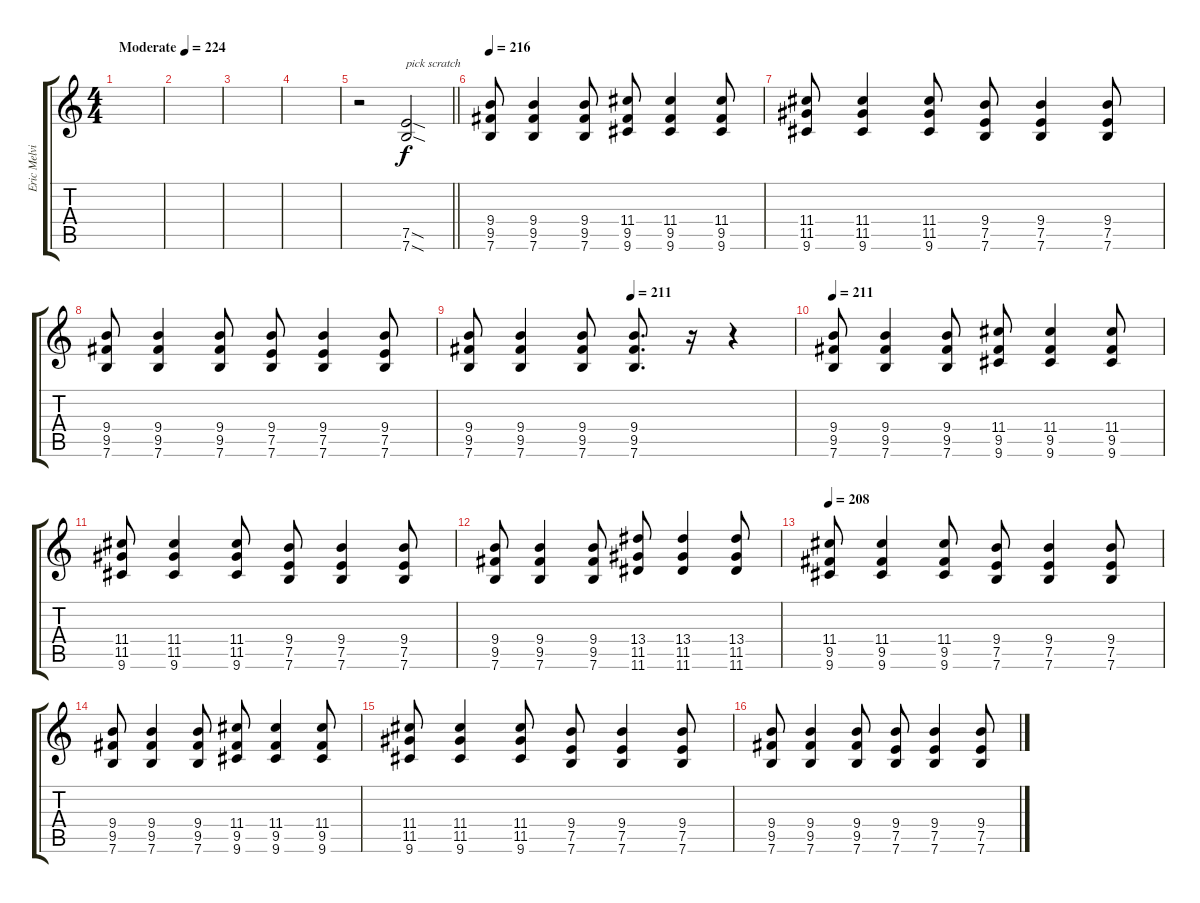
\track ("Eric Melvin" "Eric Melvi") {instrument distortionguitar}
\staff {score tabs}
\tuning (E4 B3 G3 D3 A2 E2) {hide}
\ts (4 4)
\tempo (224 "Moderate")
\clef g2
\ks c
|
|
|
|
\barLineRight lightlight
r.2 (7.5{sod} 7.6{sod}).2{txt "pick scratch"} |
\section ("" "")
\tempo 216
(9.4 9.5 7.6).8 (9.4 9.5 7.6).4 (9.4 9.5 7.6).8 (11.4 9.5 9.6).8 (11.4 9.5 9.6).4 (11.4 9.5 9.6).8 |
(11.4 11.5 9.6).8 (11.4 11.5 9.6).4 (11.4 11.5 9.6).8 (9.4 7.5 7.6).8 (9.4 7.5 7.6).4 (9.4 7.5 7.6).8 |
(9.4 9.5 7.6).8 (9.4 9.5 7.6).4 (9.4 9.5 7.6).8 (9.4 7.5 7.6).8 (9.4 7.5 7.6).4 (9.4 7.5 7.6).8 |
\tempo (211 0.5)
(9.4 9.5 7.6).8 (9.4 9.5 7.6).4 (9.4 9.5 7.6).8 (9.4 9.5 7.6).8{d} r.16 r.4 |
\tempo 211
(9.4 9.5 7.6).8 (9.4 9.5 7.6).4 (9.4 9.5 7.6).8 (11.4 9.5 9.6).8 (11.4 9.5 9.6).4 (11.4 9.5 9.6).8 |
(11.4 11.5 9.6).8 (11.4 11.5 9.6).4 (11.4 11.5 9.6).8 (9.4 7.5 7.6).8 (9.4 7.5 7.6).4 (9.4 7.5 7.6).8 |
(9.4 9.5 7.6).8 (9.4 9.5 7.6).4 (9.4 9.5 7.6).8 (13.4 11.5 11.6).8 (13.4 11.5 11.6).4 (13.4 11.5 11.6).8 |
\tempo 208
(11.4 9.5 9.6).8 (11.4 9.5 9.6).4 (11.4 9.5 9.6).8 (9.4 7.5 7.6).8 (9.4 7.5 7.6).4 (9.4 7.5 7.6).8 |
(9.4 9.5 7.6).8 (9.4 9.5 7.6).4 (9.4 9.5 7.6).8 (11.4 9.5 9.6).8 (11.4 9.5 9.6).4 (11.4 9.5 9.6).8 |
(11.4 11.5 9.6).8 (11.4 11.5 9.6).4 (11.4 11.5 9.6).8 (9.4 7.5 7.6).8 (9.4 7.5 7.6).4 (9.4 7.5 7.6).8 |
(9.4 9.5 7.6).8 (9.4 9.5 7.6).4 (9.4 9.5 7.6).8 (9.4 7.5 7.6).8 (9.4 7.5 7.6).4 (9.4 7.5 7.6).8
